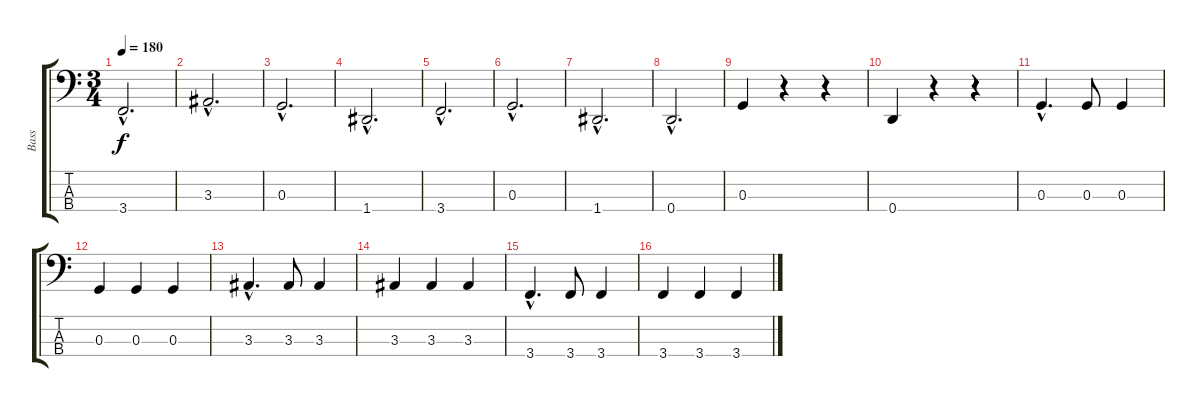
\track ("Bass" "Bass") {instrument electricbasspick}
\staff {score tabs}
\tuning (F2 C2 G1 D1) {hide}
\ts (3 4)
\tempo 180
\clef f4
\ks c
3.4{hac}.2{d dy f} |
3.3{hac}.2{d} |
0.3{hac}.2{d} |
1.4{hac}.2{d} |
3.4{hac}.2{d} |
0.3{hac}.2{d} |
1.4{hac}.2{d} |
0.4{hac}.2{d} |
0.3.4 r.4 r.4 |
0.4.4 r.4 r.4 |
0.3{hac}.4{d} 0.3.8 0.3.4 |
0.3.4 0.3.4 0.3.4 |
3.3{hac}.4{d} 3.3.8 3.3.4 |
3.3.4 3.3.4 3.3.4 |
3.4{hac}.4{d} 3.4.8 3.4.4 |
3.4.4 3.4.4 3.4.4
